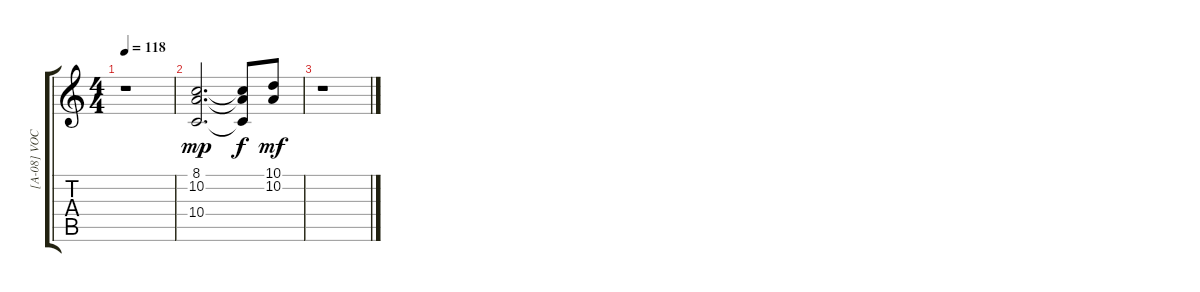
\track ("[A-08] VOCAL" "[A-08] VOC") {instrument altosax}
\staff {score tabs}
\tuning (E4 B3 G3 D3 A2 E2) {hide}
\ts (4 4)
\tempo 118
\clef g2
\ks c
r.1{dy f} |
(8.1 10.2 10.4).2{d dy mp balance 10 instrument brasssection} (8.1{t} 10.2{t} 10.4{t}).8{dy f} (10.1 10.2).8{dy mf volume 16} |
r.1
